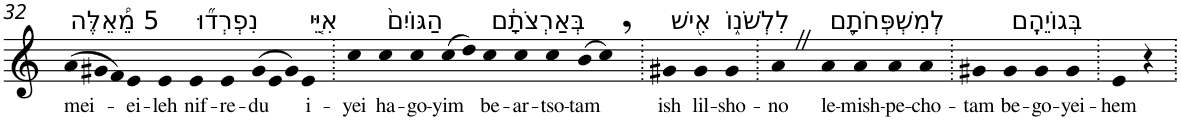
**kern	**text
*part1	*part1
*staff1	*staff1
*I"Piano	*
*I'Pno	*
!!LO:PB:g=z
*clefG2	*
*k[]	*
*Xtuplet	*
=32	=32
!LO:TX:a:t=5 מֵ֠אֵלֶּה	!
!	!LO:LY:b
(>12a	mei-
12g#X	.
12f)	.
!	!LO:LY:b
4e	-ei-
!	!LO:LY:b
4e	-leh
!LO:TX:a:t=נִפְרְד֞וּ	!
!	!LO:LY:b
4e	nif-
!	!LO:LY:b
4e	-re-
!	!LO:LY:b
(>12g#	-du
12e	.
12g#)	.
!LO:TX:a:t=אִיֵּ֤י	!
!	!LO:LY:b
4e	i-
=33.	=33.
!	!LO:LY:b
4cc	-yei
!LO:TX:a:t=הַגּוֹיִם֙	!
!	!LO:LY:b
4cc	ha-
!	!LO:LY:b
4cc	-go-
!	!LO:LY:b
(>8cc	-yim
8dd)	.
!LO:TX:a:t=בְּאַרְצֹתָ֔ם	!
!	!LO:LY:b
4cc	be-
!	!LO:LY:b
4cc	-ar-
!	!LO:LY:b
4cc	-tso-
!	!LO:LY:b
(>8b	-tam
8cc,)	.
=34.	=34.
!LO:TX:a:t=אִ֖ישׁ	!
!	!LO:LY:b
4g#X	ish
!LO:TX:a:t=לִלְשֹׁנ֑וֹ	!
!	!LO:LY:b
4g#	lil-
!	!LO:LY:b
4g#	-sho-
=35.	=35.
!	!LO:LY:b
4aZ	-no
!LO:TX:a:t=לְמִשְׁפְּחֹתָ֖ם	!
!	!LO:LY:b
4a	le-
!	!LO:LY:b
4a	-mish-
!	!LO:LY:b
4a	-pe-
!	!LO:LY:b
4a	-cho-
=36.	=36.
!	!LO:LY:b
4g#X	-tam
!LO:TX:a:t=בְּגוֹיֵהֶֽם	!
!	!LO:LY:b
4g#	be-
!	!LO:LY:b
4g#	-go-
!	!LO:LY:b
4g#	-yei-
=37.	=37.
!	!LO:LY:b
4e	-hem
4r	.
=.	=.
*-	*-
